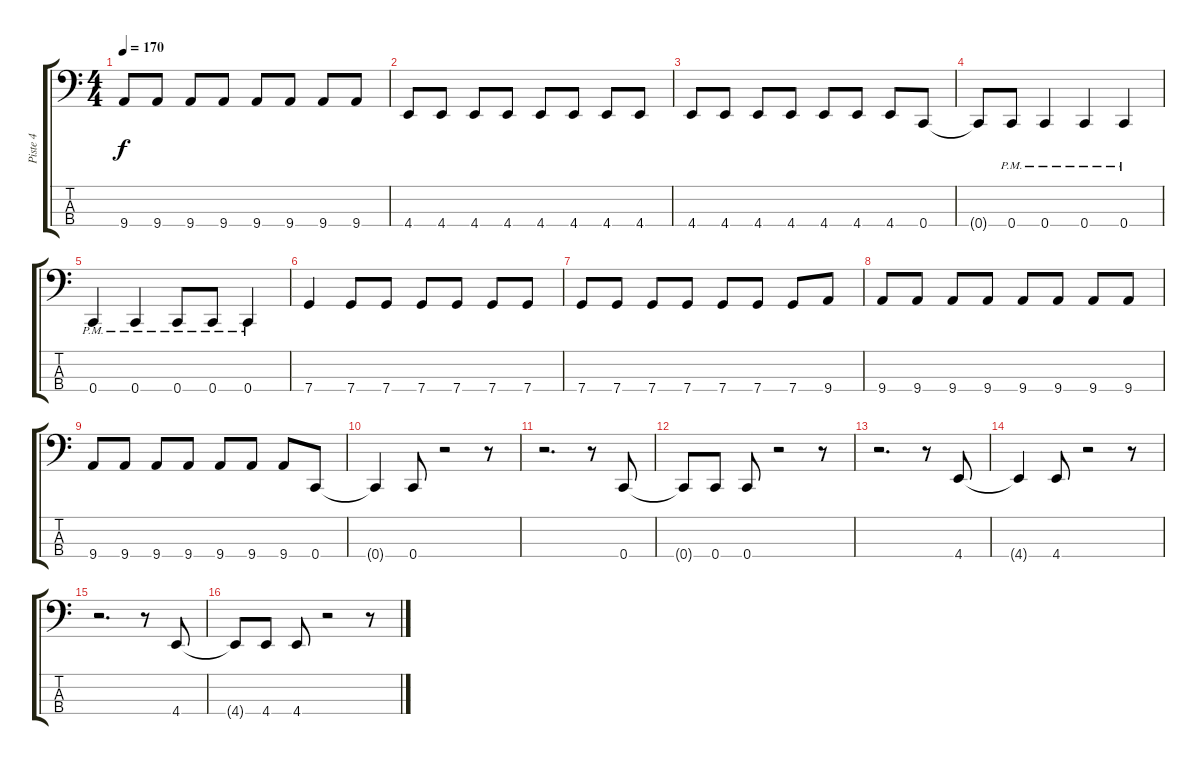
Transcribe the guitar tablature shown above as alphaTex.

\track ("Piste 4" "Piste 4") {instrument electricbassfinger}
\staff {score tabs}
\tuning (F2 C2 G1 C1) {hide}
\ts (4 4)
\tempo 170
\clef f4
\ks c
9.4.8{dy f} 9.4.8 9.4.8 9.4.8 9.4.8 9.4.8 9.4.8 9.4.8 |
4.4.8 4.4.8 4.4.8 4.4.8 4.4.8 4.4.8 4.4.8 4.4.8 |
4.4.8 4.4.8 4.4.8 4.4.8 4.4.8 4.4.8 4.4.8 0.4.8 |
0.4{t}.8 0.4{pm}.8 0.4{pm}.4 0.4{pm}.4 0.4{pm}.4 |
0.4{pm}.4 0.4{pm}.4 0.4{pm}.8 0.4{pm}.8 0.4{pm}.4 |
7.4.4 7.4.8 7.4.8 7.4.8 7.4.8 7.4.8 7.4.8 |
7.4.8 7.4.8 7.4.8 7.4.8 7.4.8 7.4.8 7.4.8 9.4.8 |
9.4.8 9.4.8 9.4.8 9.4.8 9.4.8 9.4.8 9.4.8 9.4.8 |
9.4.8 9.4.8 9.4.8 9.4.8 9.4.8 9.4.8 9.4.8 0.4.8 |
0.4{t}.4 0.4.8 r.2 r.8 |
r.2{d} r.8 0.4.8 |
0.4{t}.8 0.4.8 0.4.8 r.2 r.8 |
r.2{d} r.8 4.4.8 |
4.4{t}.4 4.4.8 r.2 r.8 |
r.2{d} r.8 4.4.8 |
4.4{t}.8 4.4.8 4.4.8 r.2 r.8
